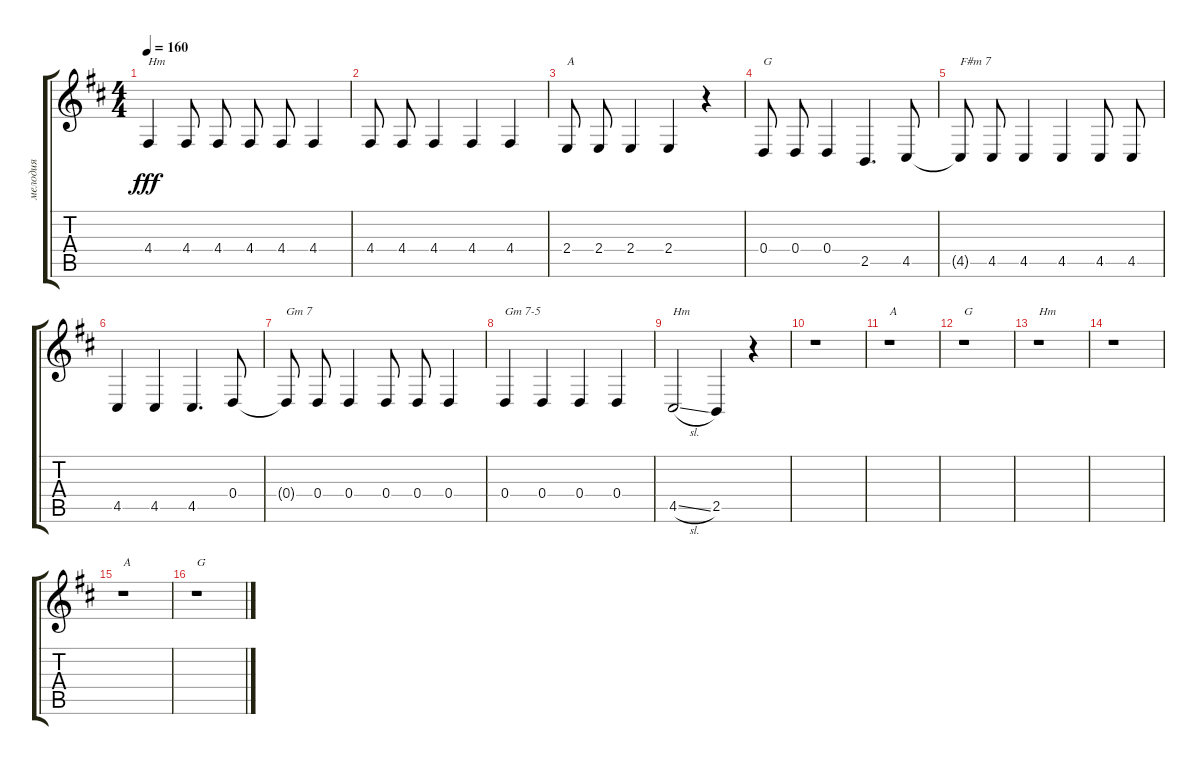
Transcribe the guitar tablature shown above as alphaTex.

\track ("мелодия" "мелодия") {instrument accordion}
\staff {score tabs}
\tuning (E4 B3 G3 D3 A2 E2) {hide}
\ts (4 4)
\tempo 160
\clef g2
\ks bminor
4.4.4{txt "Hm" dy fff} 4.4.8{beam split} 4.4.8 4.4.8{beam split} 4.4.8 4.4.4 |
4.4.8{beam split} 4.4.8 4.4.4 4.4.4 4.4.4 |
2.4.8{txt "A" beam split} 2.4.8 2.4.4 2.4.4 r.4 |
0.4.8{txt "G" beam split} 0.4.8 0.4.4 2.5.4{d} 4.5.8 |
4.5{t}.8{txt "F#m 7" beam split} 4.5.8 4.5.4 4.5.4 4.5.8{beam split} 4.5.8 |
4.5.4 4.5.4 4.5.4{d} 0.4.8 |
0.4{t}.8{txt "Gm 7" beam split} 0.4.8 0.4.4 0.4.8{beam split} 0.4.8 0.4.4 |
0.4.4{txt "Gm 7-5"} 0.4.4 0.4.4 0.4.4 |
4.5{sl}.2{txt "Hm"} 2.5.4 r.4 |
r.1 |
r.1{txt "A"} |
r.1{txt "G"} |
r.1{txt "Hm"} |
r.1 |
r.1{txt "A"} |
r.1{txt "G"}
